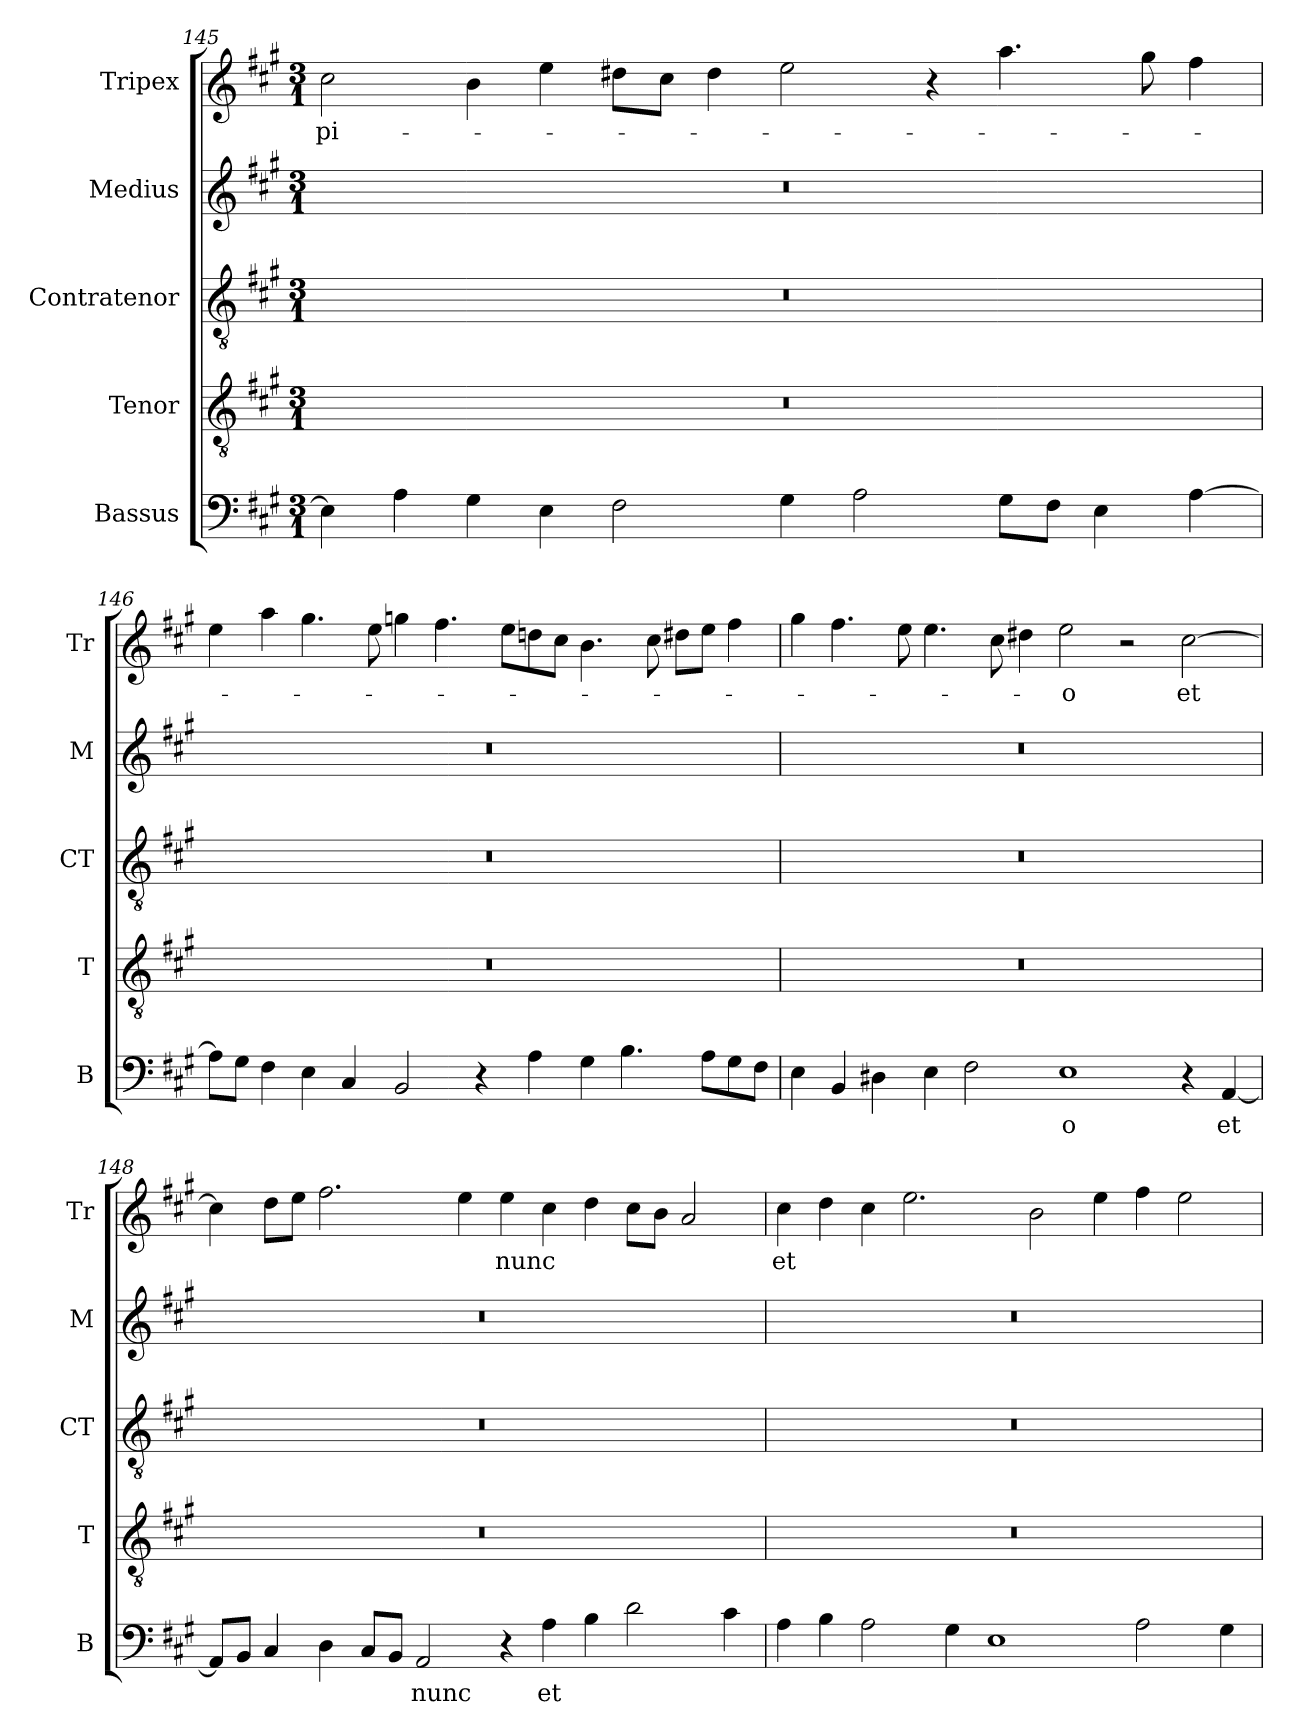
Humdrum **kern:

**kern	**text	**kern	**kern	**kern	**kern	**text
*part5	*part5	*part4	*part3	*part2	*part1	*part1
*staff5	*staff5	*staff4	*staff3	*staff2	*staff1	*staff1
*I"Bassus	*	*I"Tenor	*I"Contratenor	*I"Medius	*I"Tripex	*
*I'B	*	*I'T	*I'CT	*I'M	*I'Tr	*
!!LO:LB:g=z
*clefF4	*	*clefGv2	*clefGv2	*clefG2	*clefG2	*
*	*	*ITrd7c12	*ITrd7c12	*	*	*
*k[f#c#g#]	*	*k[f#c#g#]	*k[f#c#g#]	*k[f#c#g#]	*k[f#c#g#]	*
*A:	*	*A:	*A:	*A:	*A:	*
*M3/1	*	*M3/1	*M3/1	*M3/1	*M3/1	*
=145	=145	=145	=145	=145	=145	=145
!	!	!LO:N:vis=1	!LO:N:vis=1	!LO:N:vis=1	!	!
!	!	!	!	!	!	!LO:LY:b:color=#FF0000
4Ei\]	.	0.r	0.r	0.r	2cc#i\	-pi-
4Ai\	.	.	.	.	.	.
4G#i\	.	.	.	.	4bi\	.
4Ei\	.	.	.	.	4eei\	.
2F#i\	.	.	.	.	8dd#i\L	.
.	.	.	.	.	8cc#i\J	.
.	.	.	.	.	4dd#i\	.
4G#i\	.	.	.	.	2eei\	.
2Ai\	.	.	.	.	.	.
.	.	.	.	.	4r	.
8G#i\L	.	.	.	.	4.aai\	.
8F#i\J	.	.	.	.	.	.
4Ei\	.	.	.	.	.	.
.	.	.	.	.	8gg#i\	.
[>4Ai\	.	.	.	.	4ff#i\	.
=146	=146	=146	=146	=146	=146	=146
!	!	!LO:N:vis=1	!LO:N:vis=1	!LO:N:vis=1	!	!
8Ai\L]	.	0.r	0.r	0.r	4eei\	.
8G#i\J	.	.	.	.	.	.
4F#i\	.	.	.	.	4aai\	.
4Ei\	.	.	.	.	4.gg#i\	.
4C#i/	.	.	.	.	.	.
.	.	.	.	.	8eei\	.
2BBi/	.	.	.	.	4ggi\	.
.	.	.	.	.	4.ff#i\	.
4r	.	.	.	.	.	.
.	.	.	.	.	8eei\L	.
4Ai\	.	.	.	.	8ddni\	.
.	.	.	.	.	8cc#i\J	.
4G#i\	.	.	.	.	4.bi\	.
4.Bi\	.	.	.	.	.	.
.	.	.	.	.	8cc#i\	.
.	.	.	.	.	8dd#i\L	.
8Ai\L	.	.	.	.	8eei\J	.
8G#i\	.	.	.	.	4ff#i\	.
8F#i\J	.	.	.	.	.	.
!!LO:LB:g=z
=147	=147	=147	=147	=147	=147	=147
!	!	!LO:N:vis=1	!LO:N:vis=1	!LO:N:vis=1	!	!
4Ei\	.	0.r	0.r	0.r	4gg#i\	.
4BBi/	.	.	.	.	4.ff#i\	.
4D#i\	.	.	.	.	.	.
.	.	.	.	.	8eei\	.
4Ei\	.	.	.	.	4.eei\	.
2F#i\	.	.	.	.	.	.
.	.	.	.	.	8cc#i\	.
.	.	.	.	.	4dd#i\	.
!	!LO:LY:b:color=#FF0000	!	!	!	!	!
!	!	!	!	!	!	!LO:LY:b:color=#FF0000
1Ei	-o	.	.	.	2eei\	-o
.	.	.	.	.	2r	.
!	!	!	!	!	!	!LO:LY:b:color=#FF0000
4r	.	.	.	.	[>2cc#i\	et
!	!LO:LY:b:color=#FF0000	!	!	!	!	!
[<4AAi/	et	.	.	.	.	.
=148	=148	=148	=148	=148	=148	=148
!	!	!LO:N:vis=1	!LO:N:vis=1	!LO:N:vis=1	!	!
8AAi/L]	.	0.r	0.r	0.r	4cc#i\]	.
8BBi/J	.	.	.	.	.	.
4C#i/	.	.	.	.	8ddi\L	.
.	.	.	.	.	8eei\J	.
4Di\	.	.	.	.	2.ff#i\	.
8C#i/L	.	.	.	.	.	.
8BBi/J	.	.	.	.	.	.
!	!LO:LY:b:color=#FF0000	!	!	!	!	!
2AAi/	nunc	.	.	.	.	.
.	.	.	.	.	4eei\	.
!	!	!	!	!	!	!LO:LY:b:color=#FF0000
4r	.	.	.	.	4eei\	nunc
!	!LO:LY:b:color=#FF0000	!	!	!	!	!
4Ai\	et	.	.	.	4cc#i\	.
4Bi\	.	.	.	.	4ddi\	.
2di\	.	.	.	.	8cc#i\L	.
.	.	.	.	.	8bi\J	.
.	.	.	.	.	2ai/	.
4c#i\	.	.	.	.	.	.
!!LO:LB:g=z
=149	=149	=149	=149	=149	=149	=149
!	!	!LO:N:vis=1	!LO:N:vis=1	!LO:N:vis=1	!	!
!	!	!	!	!	!	!LO:LY:b:color=#FF0000
4Ai\	.	0.r	0.r	0.r	4cc#i\	et
4Bi\	.	.	.	.	4ddi\	.
2Ai\	.	.	.	.	4cc#i\	.
.	.	.	.	.	2.eei\	.
4G#i\	.	.	.	.	.	.
1Ei	.	.	.	.	.	.
.	.	.	.	.	2bi\	.
.	.	.	.	.	4eei\	.
2Ai\	.	.	.	.	4ff#i\	.
.	.	.	.	.	2eei\	.
4G#i\	.	.	.	.	.	.
=	=	=	=	=	=	=
*-	*-	*-	*-	*-	*-	*-
